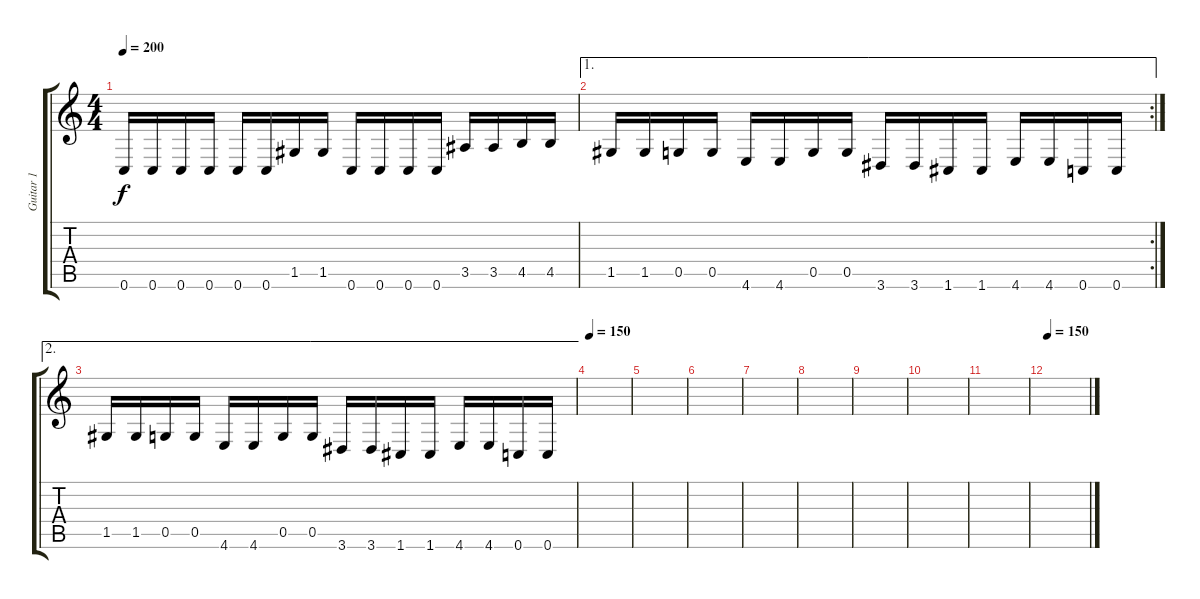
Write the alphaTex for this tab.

\track ("Guitar 1" "Guitar 1") {instrument distortionguitar}
\staff {score tabs}
\tuning (D4 A3 F3 C3 G2 C2) {hide}
\ts (4 4)
\tempo 200
\clef g2
\ks c
0.6.16{dy f} 0.6.16 0.6.16 0.6.16 0.6.16 0.6.16 1.5.16 1.5.16 0.6.16 0.6.16 0.6.16 0.6.16 3.5.16 3.5.16 4.5.16 4.5.16 |
\ae 1
\rc 2
1.5.16 1.5.16 0.5.16 0.5.16 4.6.16 4.6.16 0.5.16 0.5.16 3.6.16 3.6.16 1.6.16 1.6.16 4.6.16 4.6.16 0.6.16 0.6.16 |
\ae 2
1.5.16 1.5.16 0.5.16 0.5.16 4.6.16 4.6.16 0.5.16 0.5.16 3.6.16 3.6.16 1.6.16 1.6.16 4.6.16 4.6.16 0.6.16 0.6.16 |
\tempo 150
|
|
|
|
|
|
|
|
\tempo 150
